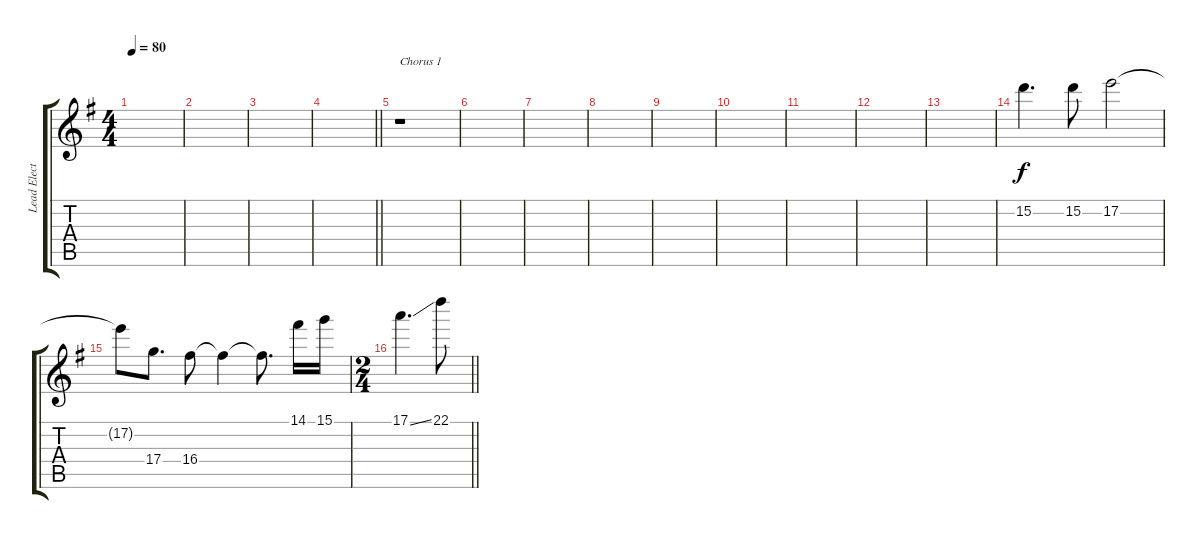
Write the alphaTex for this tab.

\track ("Lead Elect" "Lead Elect") {instrument distortionguitar}
\staff {score tabs}
\tuning (E4 B3 G3 D3 A2 E2) {hide}
\ts (4 4)
\tempo 80
\clef g2
\ks g
|
|
|
\barLineRight lightlight
|
r.1{txt "Chorus 1"} |
|
|
|
|
|
|
|
|
15.2.4{d} 15.2.8 17.2.2 |
17.2{t}.8 17.4.8{d} 16.4.8 16.4{t}.4 16.4{t}.8{d} 14.1.16 15.1.16 |
\ts (2 4)
\barLineRight lightlight
17.1{ss}.4{d} 22.1.8
